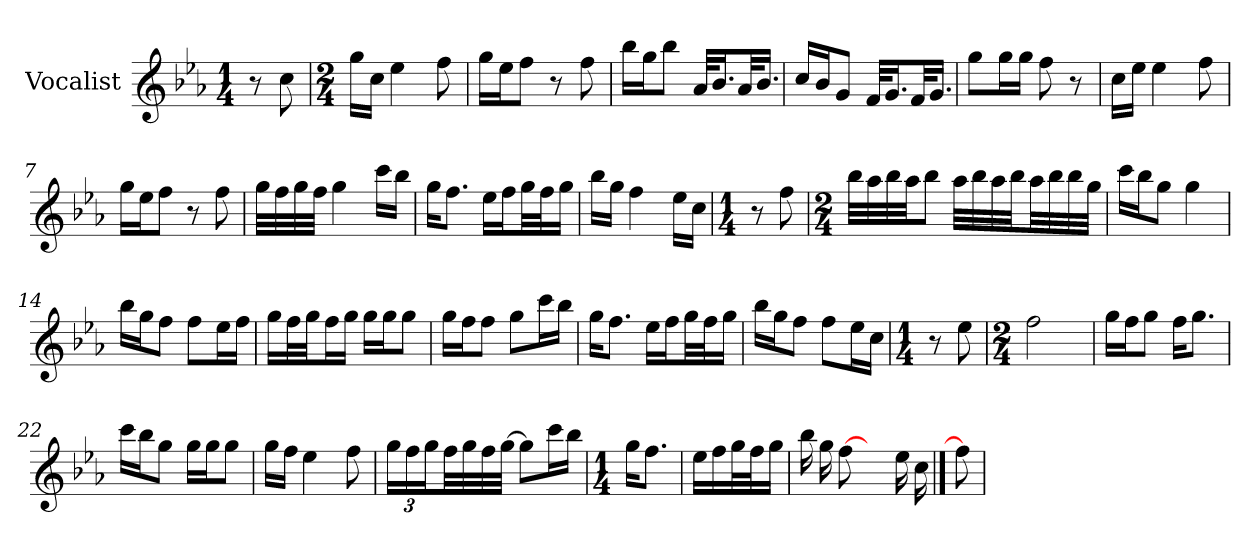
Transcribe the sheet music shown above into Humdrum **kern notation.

**kern
*part1
*staff1
*I"Vocalist
*k[b-e-a-]
*E-:
*M1/4
=
8r
8cc
=1
*M2/4
16ggLL
16ccJJ
4ee-
8ff
=2
16ggLL
16ee-J
8ffJ
8r
8ff
=3
16bb-LL
16ggJ
8bb-J
32a-KLL
16.b-J
32a-KL
16.b-JJ
=4
16ccLL
16b-J
8gJ
32fKLL
16.gJ
32fKL
16.gJJ
=5
8ggL
16ggL
16ggJJ
8ff
8r
=6
16ccLL
16ee-JJ
4ee-
8ff
=7
16ggLL
16ee-J
8ffJ
8r
8ff
=8
32ggLLL
32ff
32gg
32ffJJJ
4gg
16cccLL
16bb-JJ
=9
16ggKL
8.ffJ
16ee-LL
16ffJ
32ggLL
32ffJ
16ggJJ
=10
16bb-LL
16ggJJ
4ff
16ee-LL
16ccJJ
=11
*M1/4
8r
8ff
=12
*M2/4
32bb-LLL
32aa-
32bb-
32aa-JJ
8bb-J
32aa-LLL
32bb-
32aa-
32bb-JJ
32aa-LL
32bb-
32bb-
32ggJJJ
=13
16cccLL
16bb-J
8ggJ
4gg
=14
16bb-LL
16ggJ
8ffJ
8ffL
16ee-L
16ffJJ
=15
16ggLL
32ffL
32ggJJ
16ffL
16ggJJ
16ggLL
16ggJ
8ggJ
=16
16ggLL
16ffJ
8ffJ
8ggL
16cccL
16bb-JJ
=17
16ggKL
8.ffJ
16ee-LL
16ffJ
32ggLL
32ffJ
16ggJJ
=18
16bb-LL
16ggJ
8ffJ
8ffL
16ee-L
16ccJJ
=19
*M1/4
8r
8ee-
=20
*M2/4
2ff
=21
16ggLL
16ffJ
8ggJ
16ffKL
8.ggJ
=22
16cccLL
16bb-J
8ggJ
16ggLL
16ggJ
8ggJ
=23
16ggLL
16ffJJ
4ee-
8ff
=24
24ggLL
24ff
24ggJ
32ffLL
32gg
32ff
[32ggJJJ
8ggL]
16cccL
16bb-JJ
=25
*M1/4
16ggKL
8.ffJ
=26
16ee-LL
16ff
32ggL
32ffJ
16ggJJ
=27
16bb-
16gg
[8ff
8ryy
16ee-
16cc
==28
8ff]
=
*-
